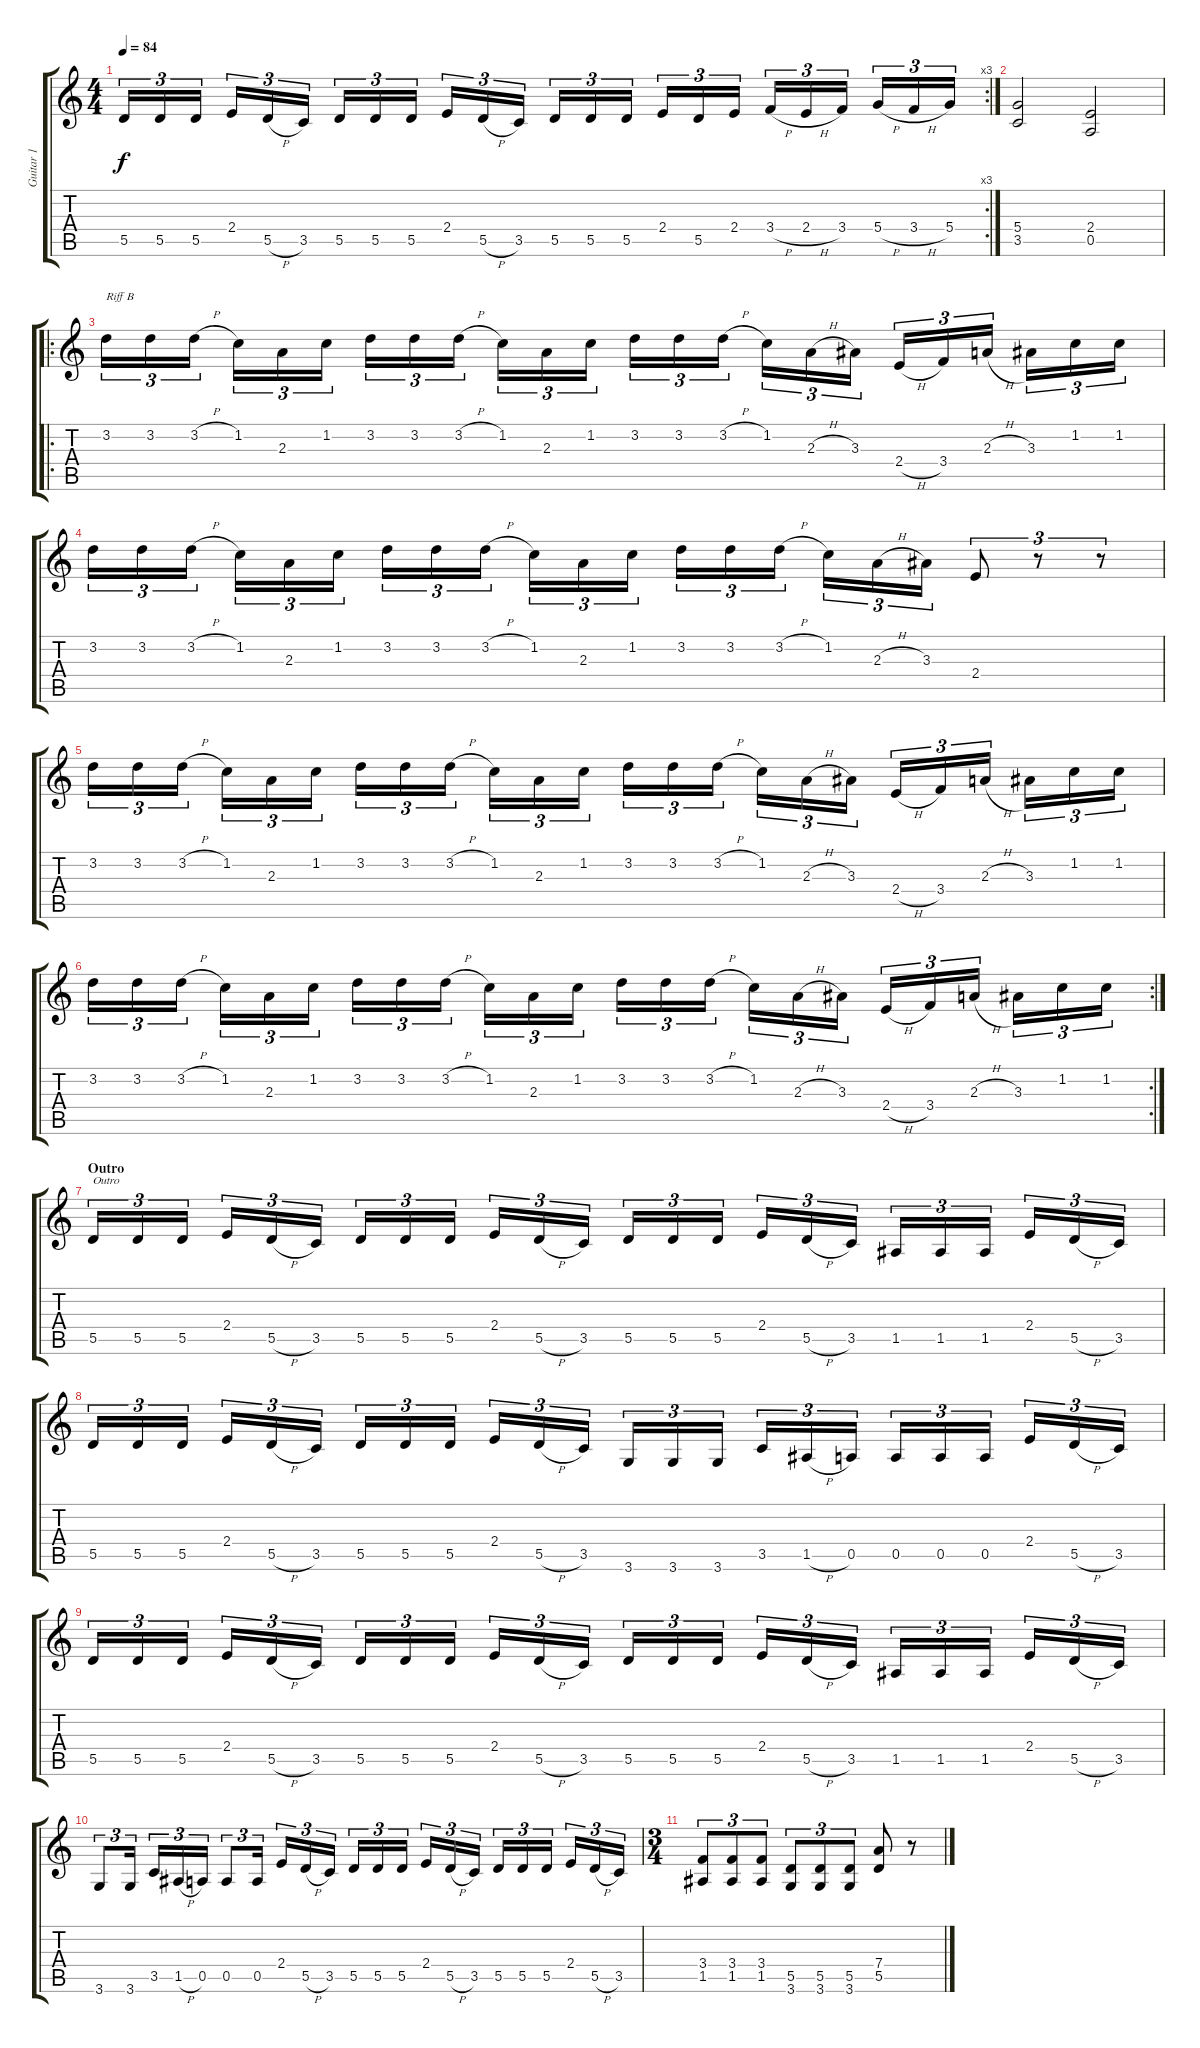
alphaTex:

\track ("Guitar 1" "Guitar 1") {instrument distortionguitar}
\staff {score tabs}
\tuning (E4 B3 G3 D3 A2 E2) {hide}
\rc 3
\ts (4 4)
\tempo 84
\clef g2
\ks c
5.5.16{tu (3 2) dy f} 5.5.16{tu (3 2)} 5.5.16{tu (3 2)} 2.4.16{tu (3 2)} 5.5{h}.16{tu (3 2)} 3.5.16{tu (3 2)} 5.5.16{tu (3 2)} 5.5.16{tu (3 2)} 5.5.16{tu (3 2)} 2.4.16{tu (3 2)} 5.5{h}.16{tu (3 2)} 3.5.16{tu (3 2)} 5.5.16{tu (3 2)} 5.5.16{tu (3 2)} 5.5.16{tu (3 2)} 2.4.16{tu (3 2)} 5.5.16{tu (3 2)} 2.4.16{tu (3 2)} 3.4{h}.16{tu (3 2)} 2.4{h}.16{tu (3 2)} 3.4.16{tu (3 2)} 5.4{h}.16{tu (3 2)} 3.4{h}.16{tu (3 2)} 5.4.16{tu (3 2)} |
(5.4 3.5).2 (2.4 0.5).2 |
\ro
3.2.16{tu (3 2) txt "Riff B"} 3.2.16{tu (3 2)} 3.2{h}.16{tu (3 2)} 1.2.16{tu (3 2)} 2.3.16{tu (3 2)} 1.2.16{tu (3 2)} 3.2.16{tu (3 2)} 3.2.16{tu (3 2)} 3.2{h}.16{tu (3 2)} 1.2.16{tu (3 2)} 2.3.16{tu (3 2)} 1.2.16{tu (3 2)} 3.2.16{tu (3 2)} 3.2.16{tu (3 2)} 3.2{h}.16{tu (3 2)} 1.2.16{tu (3 2)} 2.3{h}.16{tu (3 2)} 3.3.16{tu (3 2)} 2.4{h}.16{tu (3 2)} 3.4.16{tu (3 2)} 2.3{h}.16{tu (3 2)} 3.3.16{tu (3 2)} 1.2.16{tu (3 2)} 1.2.16{tu (3 2)} |
3.2.16{tu (3 2)} 3.2.16{tu (3 2)} 3.2{h}.16{tu (3 2)} 1.2.16{tu (3 2)} 2.3.16{tu (3 2)} 1.2.16{tu (3 2)} 3.2.16{tu (3 2)} 3.2.16{tu (3 2)} 3.2{h}.16{tu (3 2)} 1.2.16{tu (3 2)} 2.3.16{tu (3 2)} 1.2.16{tu (3 2)} 3.2.16{tu (3 2)} 3.2.16{tu (3 2)} 3.2{h}.16{tu (3 2)} 1.2.16{tu (3 2)} 2.3{h}.16{tu (3 2)} 3.3.16{tu (3 2)} 2.4.8{tu (3 2)} r.8{tu (3 2)} r.8{tu (3 2)} |
3.2.16{tu (3 2)} 3.2.16{tu (3 2)} 3.2{h}.16{tu (3 2)} 1.2.16{tu (3 2)} 2.3.16{tu (3 2)} 1.2.16{tu (3 2)} 3.2.16{tu (3 2)} 3.2.16{tu (3 2)} 3.2{h}.16{tu (3 2)} 1.2.16{tu (3 2)} 2.3.16{tu (3 2)} 1.2.16{tu (3 2)} 3.2.16{tu (3 2)} 3.2.16{tu (3 2)} 3.2{h}.16{tu (3 2)} 1.2.16{tu (3 2)} 2.3{h}.16{tu (3 2)} 3.3.16{tu (3 2)} 2.4{h}.16{tu (3 2)} 3.4.16{tu (3 2)} 2.3{h}.16{tu (3 2)} 3.3.16{tu (3 2)} 1.2.16{tu (3 2)} 1.2.16{tu (3 2)} |
\rc 2
3.2.16{tu (3 2)} 3.2.16{tu (3 2)} 3.2{h}.16{tu (3 2)} 1.2.16{tu (3 2)} 2.3.16{tu (3 2)} 1.2.16{tu (3 2)} 3.2.16{tu (3 2)} 3.2.16{tu (3 2)} 3.2{h}.16{tu (3 2)} 1.2.16{tu (3 2)} 2.3.16{tu (3 2)} 1.2.16{tu (3 2)} 3.2.16{tu (3 2)} 3.2.16{tu (3 2)} 3.2{h}.16{tu (3 2)} 1.2.16{tu (3 2)} 2.3{h}.16{tu (3 2)} 3.3.16{tu (3 2)} 2.4{h}.16{tu (3 2)} 3.4.16{tu (3 2)} 2.3{h}.16{tu (3 2)} 3.3.16{tu (3 2)} 1.2.16{tu (3 2)} 1.2.16{tu (3 2)} |
\section ("" "Outro")
5.5.16{tu (3 2) txt "Outro"} 5.5.16{tu (3 2)} 5.5.16{tu (3 2)} 2.4.16{tu (3 2)} 5.5{h}.16{tu (3 2)} 3.5.16{tu (3 2)} 5.5.16{tu (3 2)} 5.5.16{tu (3 2)} 5.5.16{tu (3 2)} 2.4.16{tu (3 2)} 5.5{h}.16{tu (3 2)} 3.5.16{tu (3 2)} 5.5.16{tu (3 2)} 5.5.16{tu (3 2)} 5.5.16{tu (3 2)} 2.4.16{tu (3 2)} 5.5{h}.16{tu (3 2)} 3.5.16{tu (3 2)} 1.5.16{tu (3 2)} 1.5.16{tu (3 2)} 1.5.16{tu (3 2)} 2.4.16{tu (3 2)} 5.5{h}.16{tu (3 2)} 3.5.16{tu (3 2)} |
5.5.16{tu (3 2)} 5.5.16{tu (3 2)} 5.5.16{tu (3 2)} 2.4.16{tu (3 2)} 5.5{h}.16{tu (3 2)} 3.5.16{tu (3 2)} 5.5.16{tu (3 2)} 5.5.16{tu (3 2)} 5.5.16{tu (3 2)} 2.4.16{tu (3 2)} 5.5{h}.16{tu (3 2)} 3.5.16{tu (3 2)} 3.6.16{tu (3 2)} 3.6.16{tu (3 2)} 3.6.16{tu (3 2)} 3.5.16{tu (3 2)} 1.5{h}.16{tu (3 2)} 0.5.16{tu (3 2)} 0.5.16{tu (3 2)} 0.5.16{tu (3 2)} 0.5.16{tu (3 2)} 2.4.16{tu (3 2)} 5.5{h}.16{tu (3 2)} 3.5.16{tu (3 2)} |
5.5.16{tu (3 2)} 5.5.16{tu (3 2)} 5.5.16{tu (3 2)} 2.4.16{tu (3 2)} 5.5{h}.16{tu (3 2)} 3.5.16{tu (3 2)} 5.5.16{tu (3 2)} 5.5.16{tu (3 2)} 5.5.16{tu (3 2)} 2.4.16{tu (3 2)} 5.5{h}.16{tu (3 2)} 3.5.16{tu (3 2)} 5.5.16{tu (3 2)} 5.5.16{tu (3 2)} 5.5.16{tu (3 2)} 2.4.16{tu (3 2)} 5.5{h}.16{tu (3 2)} 3.5.16{tu (3 2)} 1.5.16{tu (3 2)} 1.5.16{tu (3 2)} 1.5.16{tu (3 2)} 2.4.16{tu (3 2)} 5.5{h}.16{tu (3 2)} 3.5.16{tu (3 2)} |
3.6.8{tu (3 2)} 3.6.16{tu (3 2)} 3.5.16{tu (3 2)} 1.5{h}.16{tu (3 2)} 0.5.16{tu (3 2)} 0.5.8{tu (3 2)} 0.5.16{tu (3 2)} 2.4.16{tu (3 2)} 5.5{h}.16{tu (3 2)} 3.5.16{tu (3 2)} 5.5.16{tu (3 2)} 5.5.16{tu (3 2)} 5.5.16{tu (3 2)} 2.4.16{tu (3 2)} 5.5{h}.16{tu (3 2)} 3.5.16{tu (3 2)} 5.5.16{tu (3 2)} 5.5.16{tu (3 2)} 5.5.16{tu (3 2)} 2.4.16{tu (3 2)} 5.5{h}.16{tu (3 2)} 3.5.16{tu (3 2)} |
\ts (3 4)
(3.4 1.5).8{tu (3 2)} (3.4 1.5).8{tu (3 2)} (3.4 1.5).8{tu (3 2)} (5.5 3.6).8{tu (3 2)} (5.5 3.6).8{tu (3 2)} (5.5 3.6).8{tu (3 2)} (7.4 5.5).8 r.8
